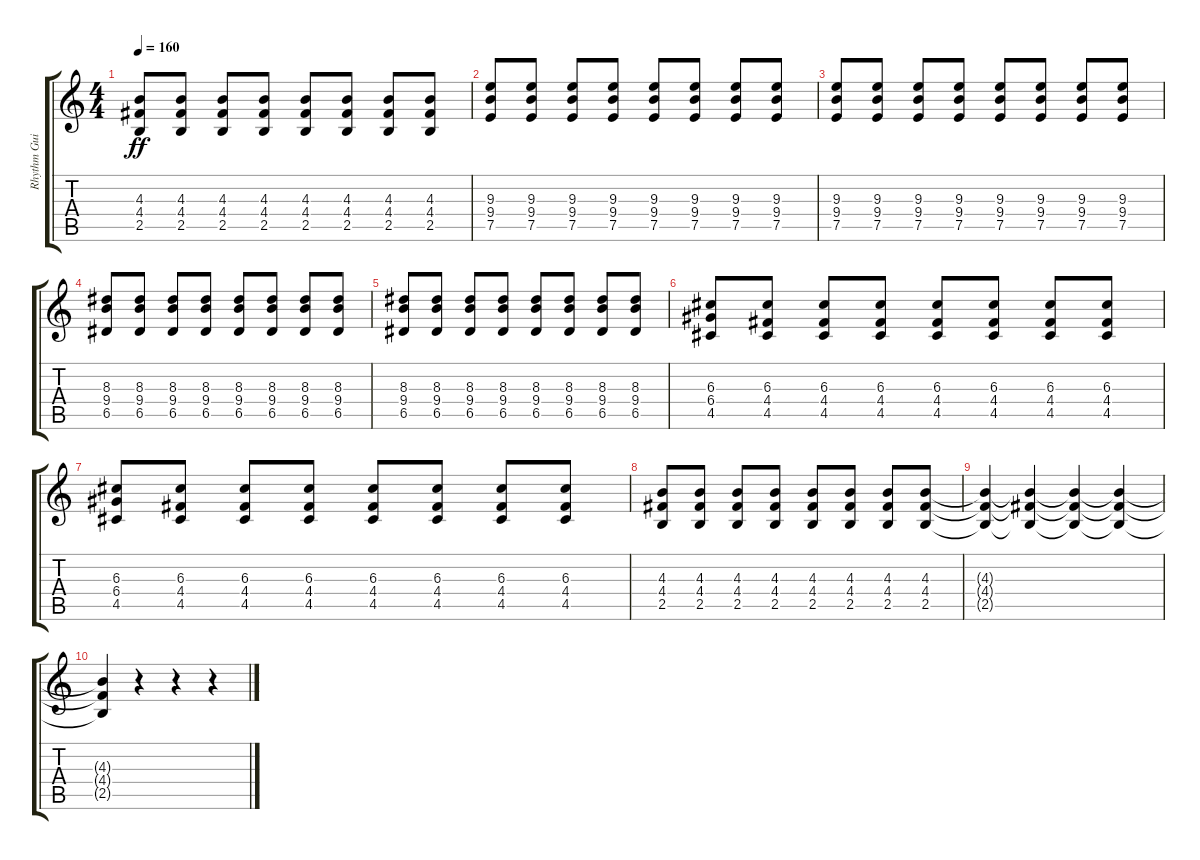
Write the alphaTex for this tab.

\track ("Rhythm Guitar" "Rhythm Gui") {instrument overdrivenguitar bank 255}
\staff {score tabs}
\tuning (E4 B3 G3 D3 A2 E2) {hide}
\ts (4 4)
\tempo 160
\clef g2
\ks c
(4.3 4.4 2.5).8{dy ff} (4.3 4.4 2.5).8 (4.3 4.4 2.5).8 (4.3 4.4 2.5).8 (4.3 4.4 2.5).8 (4.3 4.4 2.5).8 (4.3 4.4 2.5).8 (4.3 4.4 2.5).8 |
(9.3 9.4 7.5).8 (9.3 9.4 7.5).8 (9.3 9.4 7.5).8 (9.3 9.4 7.5).8 (9.3 9.4 7.5).8 (9.3 9.4 7.5).8 (9.3 9.4 7.5).8 (9.3 9.4 7.5).8 |
(9.3 9.4 7.5).8 (9.3 9.4 7.5).8 (9.3 9.4 7.5).8 (9.3 9.4 7.5).8 (9.3 9.4 7.5).8 (9.3 9.4 7.5).8 (9.3 9.4 7.5).8 (9.3 9.4 7.5).8 |
(8.3 9.4 6.5).8 (8.3 9.4 6.5).8 (8.3 9.4 6.5).8 (8.3 9.4 6.5).8 (8.3 9.4 6.5).8 (8.3 9.4 6.5).8 (8.3 9.4 6.5).8 (8.3 9.4 6.5).8 |
(8.3 9.4 6.5).8 (8.3 9.4 6.5).8 (8.3 9.4 6.5).8 (8.3 9.4 6.5).8 (8.3 9.4 6.5).8 (8.3 9.4 6.5).8 (8.3 9.4 6.5).8 (8.3 9.4 6.5).8 |
(6.3 6.4 4.5).8 (6.3 4.4 4.5).8 (6.3 4.4 4.5).8 (6.3 4.4 4.5).8 (6.3 4.4 4.5).8 (6.3 4.4 4.5).8 (6.3 4.4 4.5).8 (6.3 4.4 4.5).8 |
(6.3 6.4 4.5).8 (6.3 4.4 4.5).8 (6.3 4.4 4.5).8 (6.3 4.4 4.5).8 (6.3 4.4 4.5).8 (6.3 4.4 4.5).8 (6.3 4.4 4.5).8 (6.3 4.4 4.5).8 |
(4.3 4.4 2.5).8 (4.3 4.4 2.5).8 (4.3 4.4 2.5).8 (4.3 4.4 2.5).8 (4.3 4.4 2.5).8 (4.3 4.4 2.5).8 (4.3 4.4 2.5).8 (4.3 4.4 2.5).8 |
(4.3{t} 4.4{t} 2.5{t}).4 (4.3{t} 4.4{t} 2.5{t}).4 (4.3{t} 4.4{t} 2.5{t}).4 (4.3{t} 4.4{t} 2.5{t}).4 |
(4.3{t} 4.4{t} 2.5{t}).4 r.4 r.4 r.4
